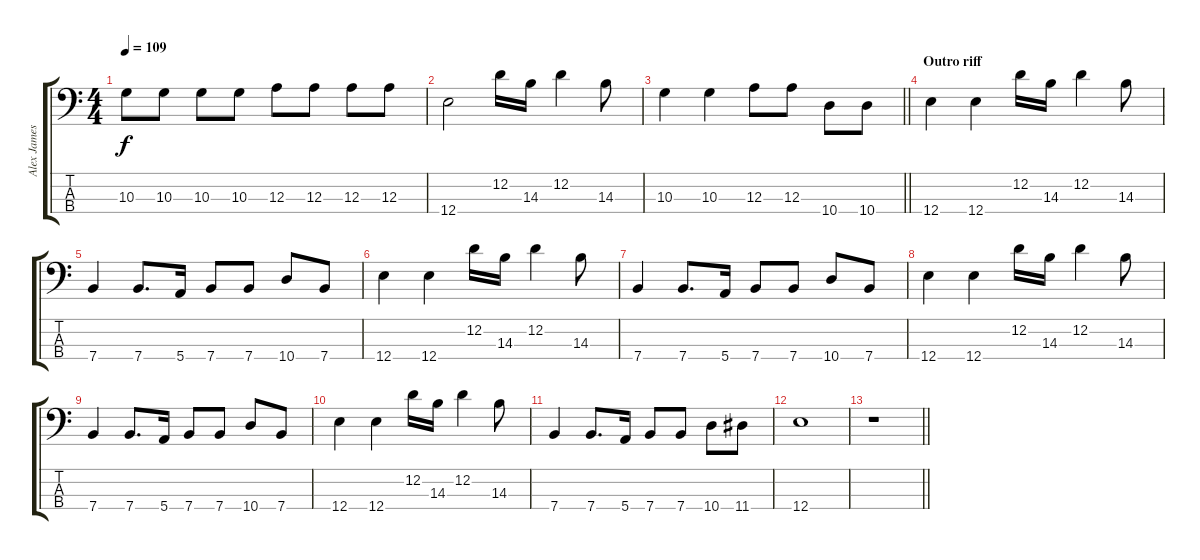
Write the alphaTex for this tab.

\track ("Alex James - Bass" "Alex James") {instrument electricbassfinger}
\staff {score tabs}
\tuning (G2 D2 A1 E1) {hide}
\ts (4 4)
\tempo 109
\clef f4
\ks c
10.3.8{dy f} 10.3.8 10.3.8 10.3.8 12.3.8 12.3.8 12.3.8 12.3.8 |
12.4.2 12.2.16 14.3.16 12.2.4 14.3.8 |
\barLineRight lightlight
10.3.4 10.3.4 12.3.8 12.3.8 10.4.8 10.4.8 |
\section ("" "Outro riff")
12.4.4 12.4.4 12.2.16 14.3.16 12.2.4 14.3.8 |
7.4.4 7.4.8{d} 5.4.16 7.4.8 7.4.8 10.4.8 7.4.8 |
12.4.4 12.4.4 12.2.16 14.3.16 12.2.4 14.3.8 |
7.4.4 7.4.8{d} 5.4.16 7.4.8 7.4.8 10.4.8 7.4.8 |
12.4.4 12.4.4 12.2.16 14.3.16 12.2.4 14.3.8 |
7.4.4 7.4.8{d} 5.4.16 7.4.8 7.4.8 10.4.8 7.4.8 |
12.4.4 12.4.4 12.2.16 14.3.16 12.2.4 14.3.8 |
7.4.4 7.4.8{d} 5.4.16 7.4.8 7.4.8 10.4.8 11.4.8 |
12.4.1 |
\barLineRight lightlight
r.1
